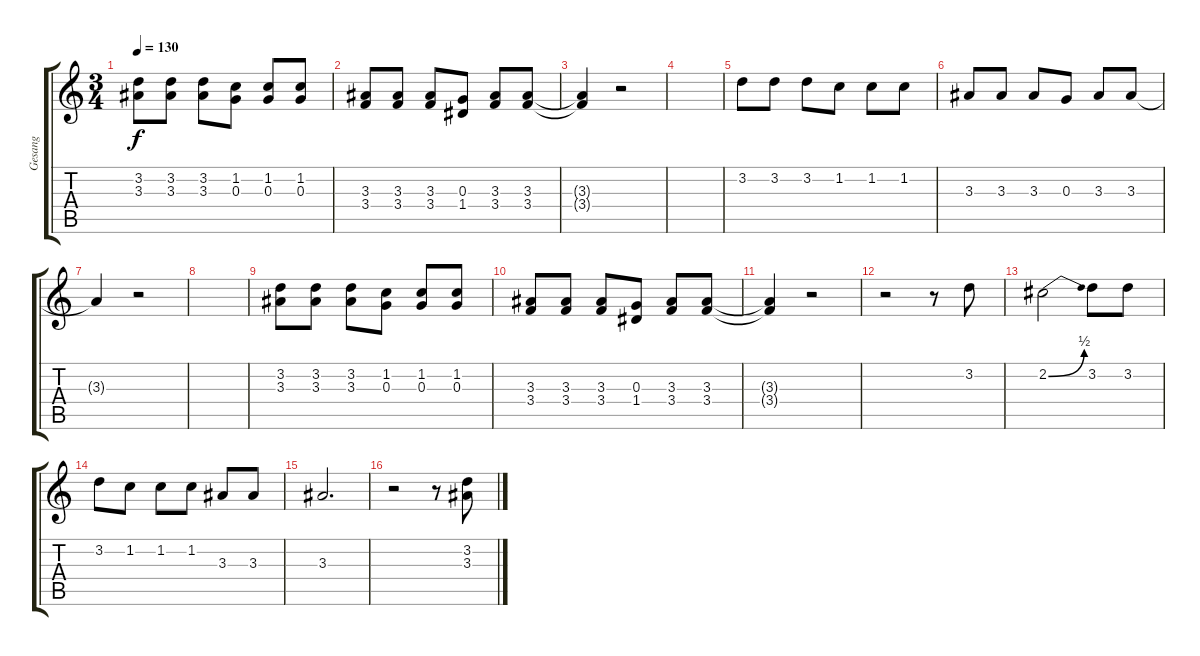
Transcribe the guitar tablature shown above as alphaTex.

\track ("Gesang" "Gesang") {instrument acousticguitarsteel}
\staff {score tabs}
\tuning (E4 B3 G3 D3 A2 E2) {hide}
\ts (3 4)
\tempo 130
\clef g2
\ks c
(3.2 3.3).8{dy f} (3.2 3.3).8 (3.2 3.3).8 (1.2 0.3).8 (1.2 0.3).8 (1.2 0.3).8 |
(3.3 3.4).8 (3.3 3.4).8 (3.3 3.4).8 (0.3 1.4).8 (3.3 3.4).8 (3.3 3.4).8 |
(3.3{t} 3.4{t}).4 r.2 |
|
3.2.8 3.2.8 3.2.8 1.2.8 1.2.8 1.2.8 |
3.3.8 3.3.8 3.3.8 0.3.8 3.3.8 3.3.8 |
3.3{t}.4 r.2 |
|
(3.2 3.3).8 (3.2 3.3).8 (3.2 3.3).8 (1.2 0.3).8 (1.2 0.3).8 (1.2 0.3).8 |
(3.3 3.4).8 (3.3 3.4).8 (3.3 3.4).8 (0.3 1.4).8 (3.3 3.4).8 (3.3 3.4).8 |
(3.3{t} 3.4{t}).4 r.2 |
r.2 r.8 3.2.8 |
2.2{be (bend 0 0 60 2)}.2 3.2.8 3.2.8 |
3.2.8 1.2.8 1.2.8 1.2.8 3.3.8 3.3.8 |
3.3.2{d} |
r.2 r.8 (3.2 3.3).8
